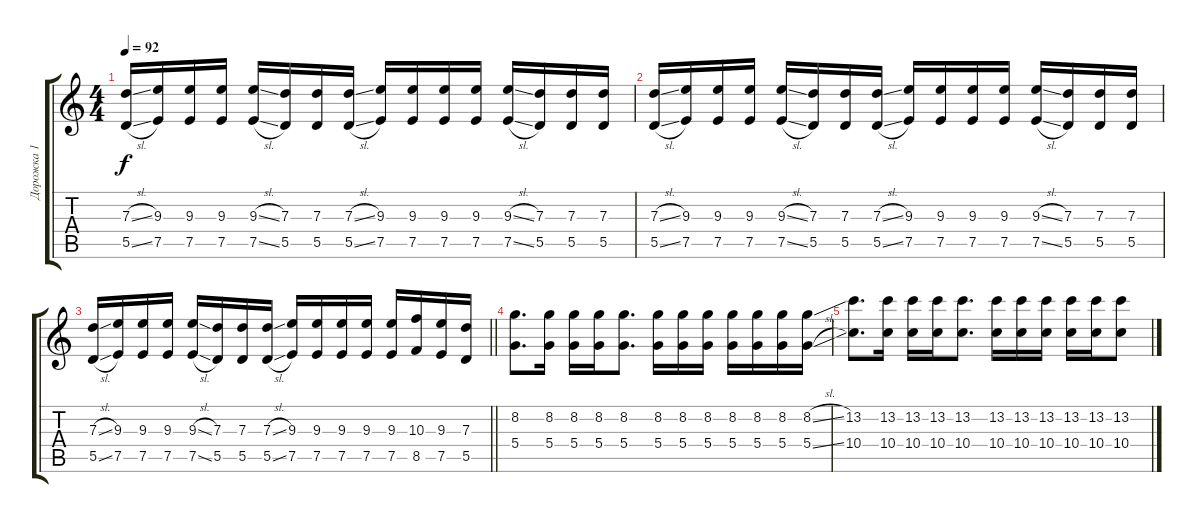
\track ("Дорожка 1" "Дорожка 1") {instrument overdrivenguitar}
\staff {score tabs}
\tuning (E4 B3 G3 D3 A2 E2) {hide}
\ts (4 4)
\tempo 92
\clef g2
\ks c
(7.3{sl} 5.5{sl}).16{dy f} (9.3 7.5).16 (9.3 7.5).16 (9.3 7.5).16 (9.3{sl} 7.5{sl}).16 (7.3 5.5).16 (7.3 5.5).16 (7.3{sl} 5.5{sl}).16 (9.3 7.5).16 (9.3 7.5).16 (9.3 7.5).16 (9.3 7.5).16 (9.3{sl} 7.5{sl}).16 (7.3 5.5).16 (7.3 5.5).16 (7.3 5.5).16 |
(7.3{sl} 5.5{sl}).16 (9.3 7.5).16 (9.3 7.5).16 (9.3 7.5).16 (9.3{sl} 7.5{sl}).16 (7.3 5.5).16 (7.3 5.5).16 (7.3{sl} 5.5{sl}).16 (9.3 7.5).16 (9.3 7.5).16 (9.3 7.5).16 (9.3 7.5).16 (9.3{sl} 7.5{sl}).16 (7.3 5.5).16 (7.3 5.5).16 (7.3 5.5).16 |
\barLineRight lightlight
(7.3{sl} 5.5{sl}).16 (9.3 7.5).16 (9.3 7.5).16 (9.3 7.5).16 (9.3{sl} 7.5{sl}).16 (7.3 5.5).16 (7.3 5.5).16 (7.3{sl} 5.5{sl}).16 (9.3 7.5).16 (9.3 7.5).16 (9.3 7.5).16 (9.3 7.5).16 (9.3 7.5).16 (10.3 8.5).16 (9.3 7.5).16 (7.3 5.5).16 |
(8.2 5.4).8{d} (8.2 5.4).16 (8.2 5.4).16 (8.2 5.4).16 (8.2 5.4).8{d} (8.2 5.4).16 (8.2 5.4).16 (8.2 5.4).16 (8.2 5.4).16 (8.2 5.4).16 (8.2 5.4).16 (8.2{sl} 5.4{sl}).16 |
(13.2 10.4).8{d} (13.2 10.4).16 (13.2 10.4).16 (13.2 10.4).16 (13.2 10.4).8{d} (13.2 10.4).16 (13.2 10.4).16 (13.2 10.4).16 (13.2 10.4).16 (13.2 10.4).16 (13.2 10.4).8
